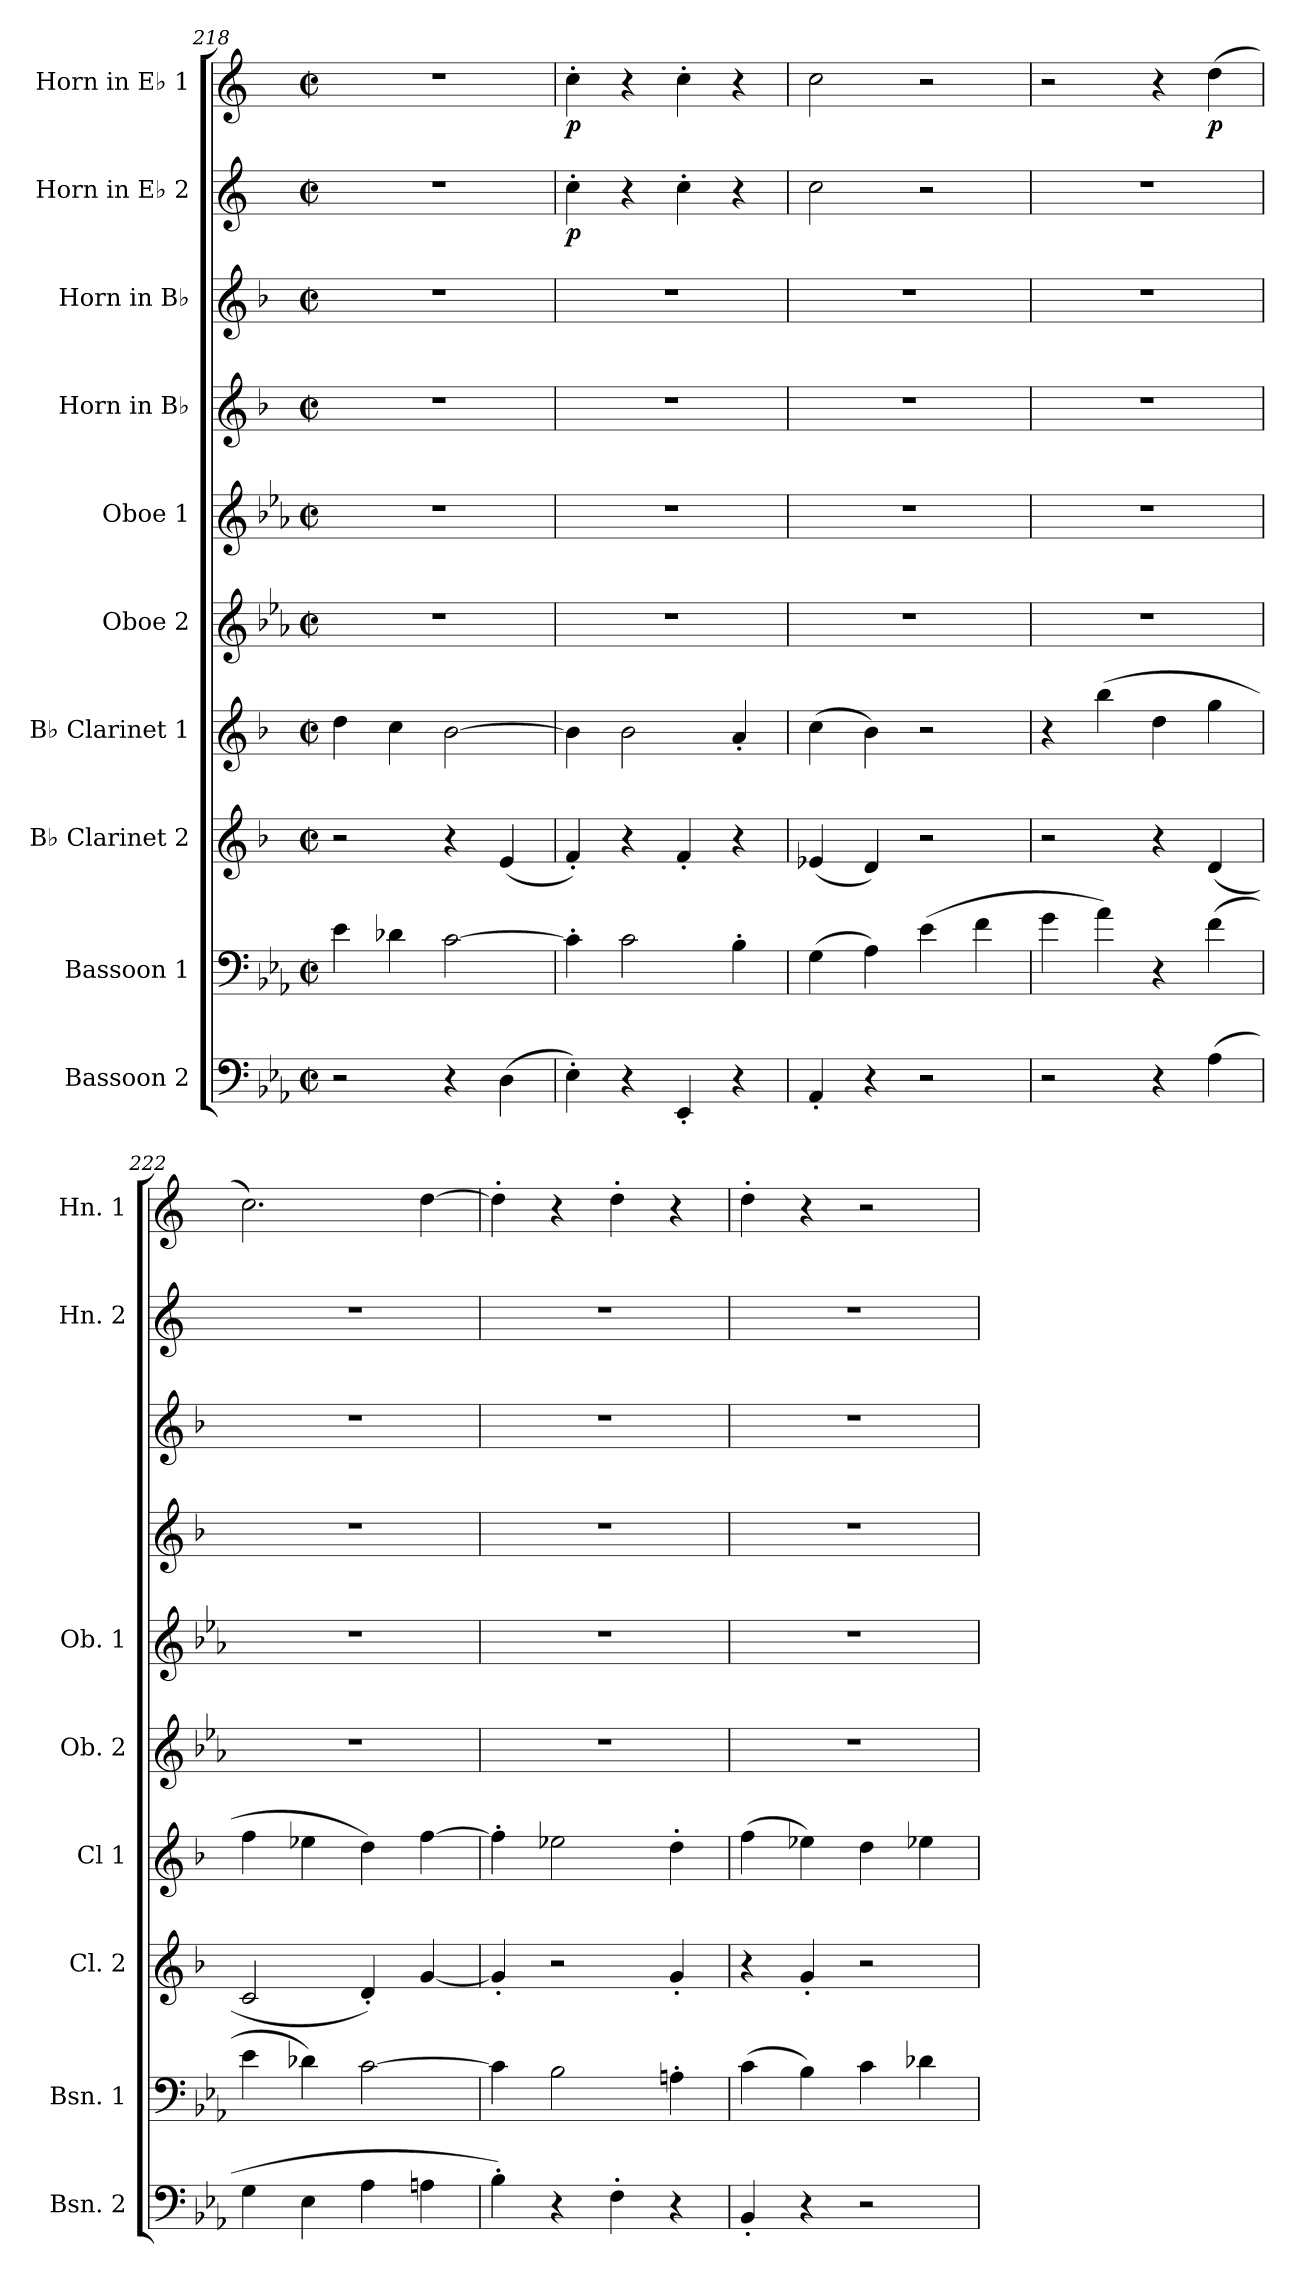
**kern	**kern	**kern	**kern	**kern	**kern	**kern	**kern	**kern	**dynam	**kern	**dynam
*part10	*part9	*part8	*part7	*part6	*part5	*part4	*part3	*part2	*part2	*part1	*part1
*staff10	*staff9	*staff8	*staff7	*staff6	*staff5	*staff4	*staff3	*staff2	*staff2	*staff1	*staff1
*I"Bassoon 2	*I"Bassoon 1	*I"B♭ Clarinet 2	*I"B♭ Clarinet 1	*I"Oboe 2	*I"Oboe 1	*I"Horn in B♭	*I"Horn in B♭	*I"Horn in E♭ 2	*	*I"Horn in E♭ 1	*
*I'Bsn. 2	*I'Bsn. 1	*I'Cl. 2	*I'Cl 1	*I'Ob. 2	*I'Ob. 1	*	*	*I'Hn. 2	*	*I'Hn. 1	*
*clefF4	*clefF4	*clefG2	*clefG2	*clefG2	*clefG2	*clefG2	*clefG2	*clefG2	*	*clefG2	*
*	*	*ITrd1c2	*ITrd1c2	*	*	*ITrd1c2	*ITrd1c2	*ITrd5c9	*	*ITrd5c9	*
*k[b-e-a-]	*k[b-e-a-]	*k[b-e-a-]	*k[b-e-a-]	*k[b-e-a-]	*k[b-e-a-]	*k[b-e-a-]	*k[b-e-a-]	*k[b-e-a-]	*	*k[b-e-a-]	*
*M2/2	*M2/2	*M2/2	*M2/2	*M2/2	*M2/2	*M2/2	*M2/2	*M2/2	*	*M2/2	*
*met(c|)	*met(c|)	*met(c|)	*met(c|)	*met(c|)	*met(c|)	*met(c|)	*met(c|)	*met(c|)	*	*met(c|)	*
=218	=218	=218	=218	=218	=218	=218	=218	=218	=218	=218	=218
2r	4e-\	2r	4cc\	1r	1r	1r	1r	1r	.	1r	.
.	4d-X\	.	4b-\	.	.	.	.	.	.	.	.
4r	[2c\	4r	[2a-\	.	.	.	.	.	.	.	.
(>4D\	.	(<4d/	.	.	.	.	.	.	.	.	.
=219	=219	=219	=219	=219	=219	=219	=219	=219	=219	=219	=219
!	!	!	!	!	!	!	!	!	!LO:DY:b	!	!LO:DY:b
4E-'\)	4c'\]	4e-'/)	4a-\]	1r	1r	1r	1r	4e-'\	p	4e-'\	p
4r	2c\	4r	2a-\	.	.	.	.	4r	.	4r	.
4EE-'/	.	4e-'/	.	.	.	.	.	4e-'\	.	4e-'\	.
4r	4B-'\	4r	4g'/	.	.	.	.	4r	.	4r	.
=220	=220	=220	=220	=220	=220	=220	=220	=220	=220	=220	=220
4AA-'/	(>4G\	(<4d-X/	(>4b-\	1r	1r	1r	1r	2e-\	.	2e-\	.
4r	4A-\)	4c/)	4a-\)	.	.	.	.	.	.	.	.
2r	(>4e-\	2r	2r	.	.	.	.	2r	.	2r	.
.	4f\	.	.	.	.	.	.	.	.	.	.
=221	=221	=221	=221	=221	=221	=221	=221	=221	=221	=221	=221
2r	4g\	2r	4r	1r	1r	1r	1r	1r	.	2r	.
.	4a-\)	.	(>4aa-\	.	.	.	.	.	.	.	.
4r	4r	4r	4cc\	.	.	.	.	.	.	4r	.
!	!	!	!	!	!	!	!	!	!	!	!LO:DY:b
(>4A-\	(>4f\	(<4c/	4ff\	.	.	.	.	.	.	(>4f\	p
=222	=222	=222	=222	=222	=222	=222	=222	=222	=222	=222	=222
4G\	4e-\	2B-/	4ee-\	1r	1r	1r	1r	1r	.	2.e-\)	.
4E-\	4d-X\)	.	4dd-X\	.	.	.	.	.	.	.	.
4A-\	[2c\	4c'/)	4cc\)	.	.	.	.	.	.	.	.
4An\	.	[4f/	[4ee-\	.	.	.	.	.	.	[4f\	.
=223	=223	=223	=223	=223	=223	=223	=223	=223	=223	=223	=223
4B-'\)	4c\]	4f'/]	4ee-'\]	1r	1r	1r	1r	1r	.	4f'\]	.
4r	2B-\	2r	2dd-X\	.	.	.	.	.	.	4r	.
4F'\	.	.	.	.	.	.	.	.	.	4f'\	.
4r	4An'\	4f'/	4cc'\	.	.	.	.	.	.	4r	.
!!LO:PB:g=z
=224	=224	=224	=224	=224	=224	=224	=224	=224	=224	=224	=224
4BB-'/	(>4c\	4r	(>4ee-\	1r	1r	1r	1r	1r	.	4f'\	.
4r	4B-\)	4f'/	4dd-X\)	.	.	.	.	.	.	4r	.
2r	4c\	2r	4cc\	.	.	.	.	.	.	2r	.
.	4d-X\	.	4dd-X\	.	.	.	.	.	.	.	.
=	=	=	=	=	=	=	=	=	=	=	=
*-	*-	*-	*-	*-	*-	*-	*-	*-	*-	*-	*-
